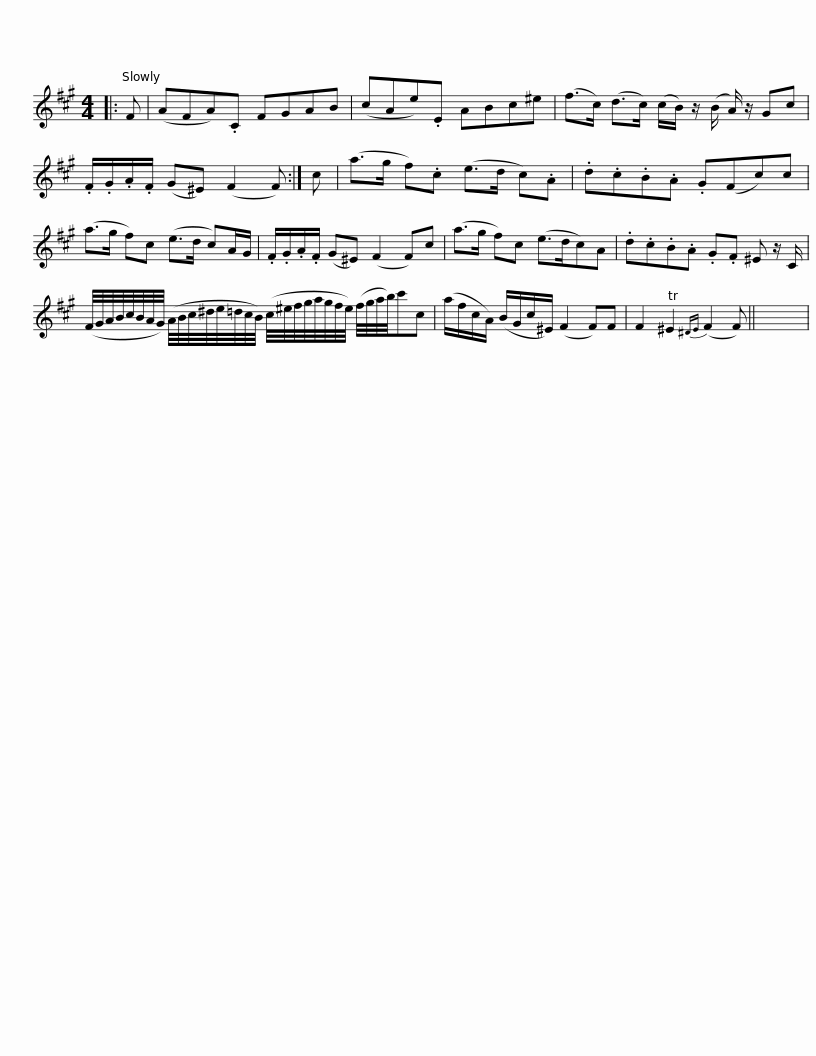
X:1
L:1/8
M:4/4
I:linebreak $
K:A
V:1 treble
V:1
|: F | (AFA).C FGAB | (cAe).E ABc^e | (f>c) (d>c) (c/B/) z/ (B/ A/) z/ Gc | .F/.G/.A/.F/ (G^E) (F2 F) :|$ %5
 c | (a>g f).c (e>d c).A | .d.c.B.A .G(Fc)c | (a>g f)c (e>d c)A/G/ | .F/.G/.A/.F/ (G^E) (F2 F)c |$ %10
 (a>g f)c (e>dc)A | .d.c.B.A .G.F ^E z/ C/ |$ (F/4G/4A/4B/4c/4B/4A/4G/4) (A/4B/4c/4^d/4e/4=d/4c/4B/4) (c/4^e/4f/4g/4a/4g/4f/4e/4) (f/4g/4a/4b/4)c'c | (a/f/c/A/) (B/G/c/^E/) (F2 F)F |$ F2 T^E2{^DE} (F2 F) || %15
 x8 | %16
